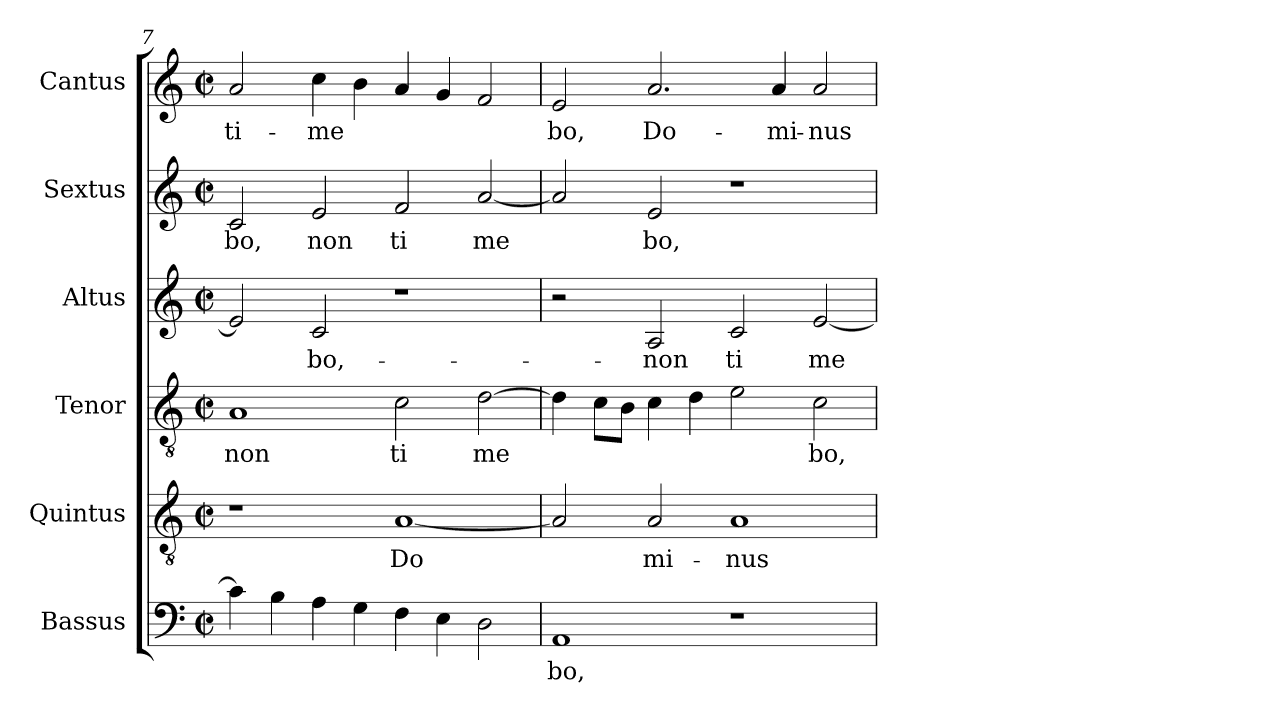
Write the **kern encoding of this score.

**kern	**text	**kern	**text	**kern	**text	**kern	**text	**kern	**text	**kern	**text
*part6	*part6	*part5	*part5	*part4	*part4	*part3	*part3	*part2	*part2	*part1	*part1
*staff6	*staff6	*staff5	*staff5	*staff4	*staff4	*staff3	*staff3	*staff2	*staff2	*staff1	*staff1
*I"Bassus	*	*I"Quintus	*	*I"Tenor	*	*I"Altus	*	*I"Sextus	*	*I"Cantus	*
*clefF4	*	*clefGv2	*	*clefGv2	*	*clefG2	*	*clefG2	*	*clefG2	*
*k[]	*	*k[]	*	*k[]	*	*k[]	*	*k[]	*	*k[]	*
*C:	*	*C:	*	*C:	*	*C:	*	*C:	*	*C:	*
*M2/2	*	*M2/2	*	*M2/2	*	*M2/2	*	*M2/2	*	*M2/2	*
*met(c|)	*	*met(c|)	*	*met(c|)	*	*met(c|)	*	*met(c|)	*	*met(c|)	*
=7	=7	=7	=7	=7	=7	=7	=7	=7	=7	=7	=7
!	!LO:LY:b:cj	!	!	!	!LO:LY:b:cj	!	!LO:LY:b:cj	!	!LO:LY:b:cj	!	!LO:LY:b:cj
4c\]	.	1r	.	1A	non	2e/]	.	2c/	bo,	2a/	ti-
!	!LO:LY:b:cj	!	!	!	!	!	!	!	!	!	!
4B\	.	.	.	.	.	.	.	.	.	.	.
!	!LO:LY:b:cj	!	!	!	!	!	!LO:LY:b:cj	!	!LO:LY:b:cj	!	!LO:LY:b:cj
4A\	.	.	.	.	.	2c/	bo,-	2e/	non	4cc\	-me-
!	!LO:LY:b:cj	!	!	!	!	!	!	!	!	!	!LO:LY:b:cj
4G\	.	.	.	.	.	.	.	.	.	4b\	--
!	!LO:LY:b:cj	!	!LO:LY:b:cj	!	!LO:LY:b:cj	!	!	!	!LO:LY:b:cj	!	!LO:LY:b:cj
4F\	.	[<1A	Do-	2c\	ti	1r	.	2f/	ti	4a/	--
!	!LO:LY:b:cj	!	!	!	!	!	!	!	!	!	!LO:LY:b:cj
4E\	.	.	.	.	.	.	.	.	.	4g/	--
!	!LO:LY:b:cj	!	!	!	!LO:LY:b:cj	!	!	!	!LO:LY:b:cj	!	!LO:LY:b:cj
2D\	.	.	.	[>2d\	me	.	.	[<2a/	me	2f/	--
=8	=8	=8	=8	=8	=8	=8	=8	=8	=8	=8	=8
!	!LO:LY:b:cj	!	!LO:LY:b:cj	!	!LO:LY:b:cj	!	!	!	!LO:LY:b:cj	!	!LO:LY:b:cj
1AA	bo,	2A/]	--	4d\]	.	2r	.	2a/]	.	2e/	-bo,
!	!	!	!	!	!LO:LY:b:cj	!	!	!	!	!	!
.	.	.	.	8c\L	.	.	.	.	.	.	.
!	!	!	!	!	!LO:LY:b:cj	!	!	!	!	!	!
.	.	.	.	8B\J	.	.	.	.	.	.	.
!	!	!	!LO:LY:b:cj	!	!LO:LY:b:cj	!	!LO:LY:b:cj	!	!LO:LY:b:cj	!	!LO:LY:b:cj
.	.	2A/	-mi-	4c\	.	2A/	-non	2e/	bo,	2.a/	Do-
!	!	!	!	!	!LO:LY:b:cj	!	!	!	!	!	!
.	.	.	.	4d\	.	.	.	.	.	.	.
!	!	!	!LO:LY:b:cj	!	!LO:LY:b:cj	!	!LO:LY:b:cj	!	!	!	!
1r	.	1A	-nus	2e\	.	2c/	ti	1r	.	.	.
!	!	!	!	!	!	!	!	!	!	!	!LO:LY:b:cj
.	.	.	.	.	.	.	.	.	.	4a/	-mi-
!	!	!	!	!	!LO:LY:b:cj	!	!LO:LY:b:cj	!	!	!	!LO:LY:b:cj
.	.	.	.	2c\	bo,	[<2e/	me	.	.	2a/	-nus
=	=	=	=	=	=	=	=	=	=	=	=
*-	*-	*-	*-	*-	*-	*-	*-	*-	*-	*-	*-
